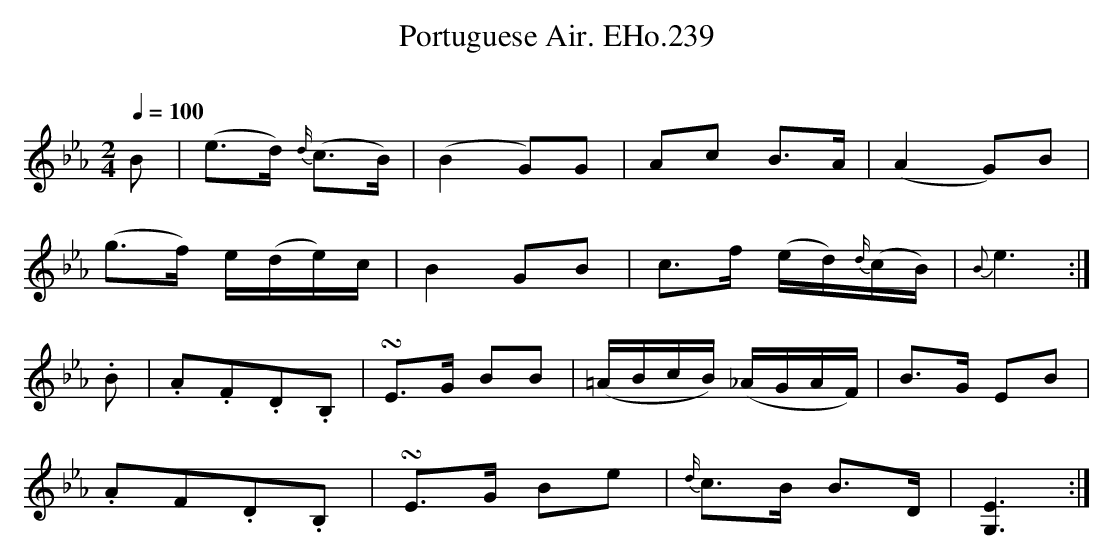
X:1
T:Portuguese Air. EHo.239
M:2/4
L:1/8
Q:1/4=100
O:
K:Eb
B | (e>d) {d/}(c>B) | (B2G)G | Ac B>A | (A2G)B |
(g>f) e/(d/e/)c/ | B2GB | c>f (e/d/){d/}(c/B/) |{B}e3 :|
.B | .A.F.D.B, | !turn!E>G BB | (=A/B/c/B/) (_A/G/A/F/) | B>G EB |
.AF.D.B, | !turn!E>G Be | {d/}c>B B>D | [G,3E3] :|
